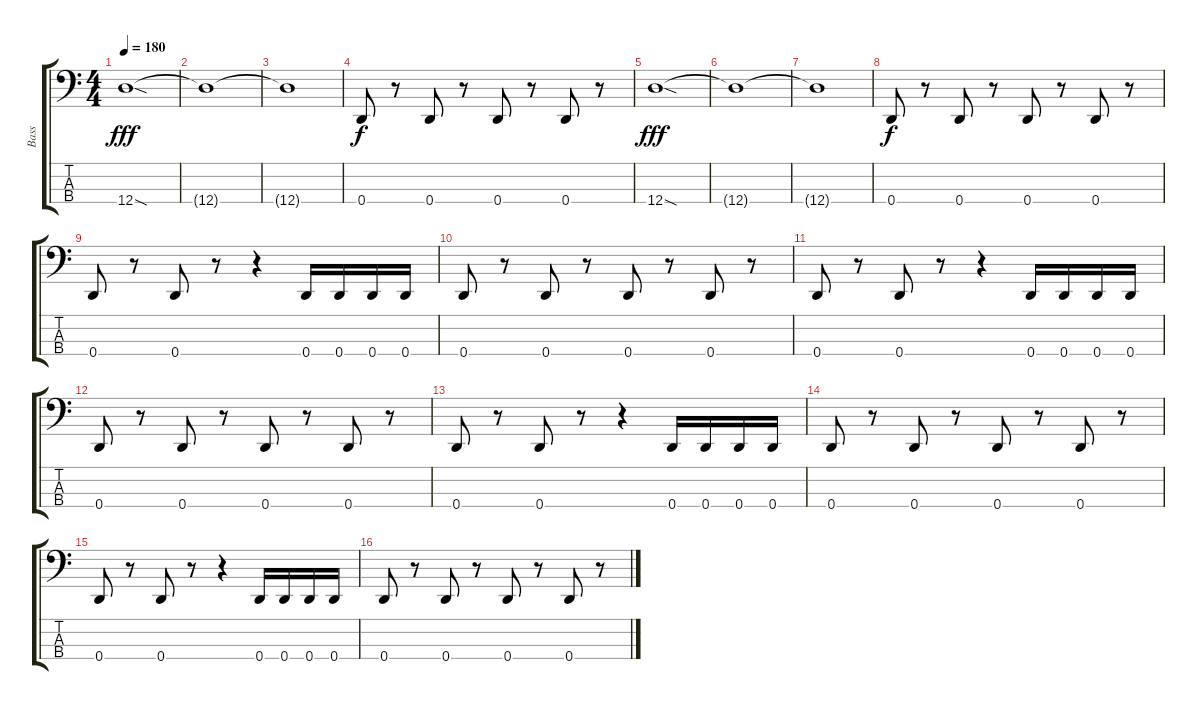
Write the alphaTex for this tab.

\track ("Bass" "Bass") {instrument electricbasspick}
\staff {score tabs}
\tuning (G2 D2 A1 D1) {hide}
\ts (4 4)
\tempo 180
\clef f4
\ks c
12.4{sod}.1{dy fff instrument electricbasspick} |
12.4{t}.1 |
12.4{t}.1 |
0.4.8{dy f} r.8 0.4.8 r.8 0.4.8 r.8 0.4.8 r.8 |
12.4{sod}.1{dy fff instrument electricbasspick} |
12.4{t}.1 |
12.4{t}.1 |
0.4.8{dy f} r.8 0.4.8 r.8 0.4.8 r.8 0.4.8 r.8 |
0.4.8 r.8 0.4.8 r.8 r.4 0.4.16 0.4.16 0.4.16 0.4.16 |
0.4.8 r.8 0.4.8 r.8 0.4.8 r.8 0.4.8 r.8 |
0.4.8 r.8 0.4.8 r.8 r.4 0.4.16 0.4.16 0.4.16 0.4.16 |
0.4.8 r.8 0.4.8 r.8 0.4.8 r.8 0.4.8 r.8 |
0.4.8 r.8 0.4.8 r.8 r.4 0.4.16 0.4.16 0.4.16 0.4.16 |
0.4.8 r.8 0.4.8 r.8 0.4.8 r.8 0.4.8 r.8 |
0.4.8 r.8 0.4.8 r.8 r.4 0.4.16 0.4.16 0.4.16 0.4.16 |
0.4.8 r.8 0.4.8 r.8 0.4.8 r.8 0.4.8 r.8
